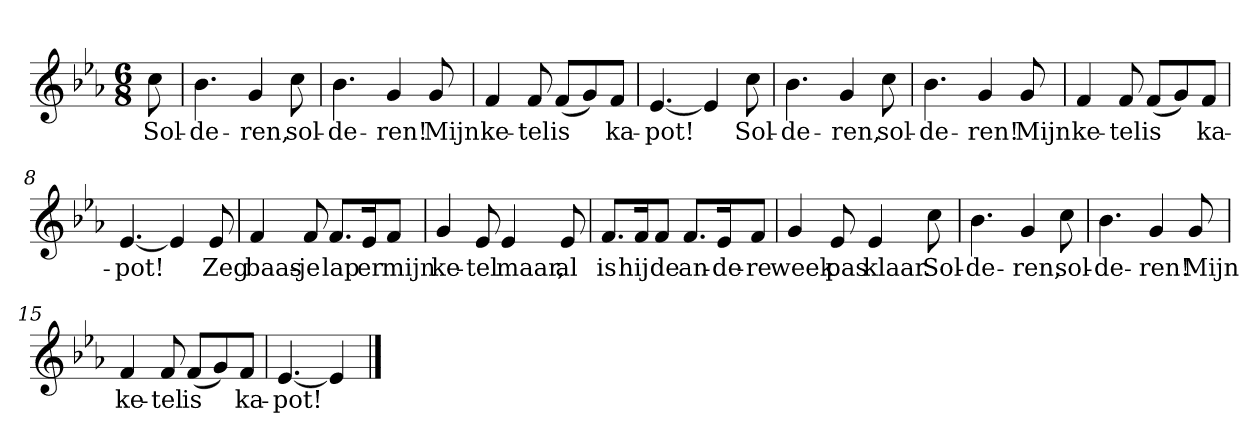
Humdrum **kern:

**kern	**text
*part1	*part1
*staff1	*staff1
*clefG2	*
*k[b-e-a-]	*
*E-:	*
*M6/8	*
*MM120	*
=	=
8cc	Sol-
=1	=1
4.b-	-de-
4g	-ren,
8cc	sol-
=2	=2
4.b-	-de-
4g	-ren!
8g	Mijn
=3	=3
4f	ke-
8f	-tel
(8f/L	is
8g/)	.
8f/J	ka-
=4	=4
[4.e-	-pot!
4e-]	.
8cc	Sol-
=5	=5
4.b-	-de-
4g	-ren,
8cc	sol-
=6	=6
4.b-	-de-
4g	-ren!
8g	Mijn
=7	=7
4f	ke-
8f	-tel
(8f/L	is
8g/)	.
8f/J	ka-
=8	=8
[4.e-	-pot!
4e-]	.
8e-	Zeg
=9	=9
4f	baas-
8f	-je
8.f/L	lap
16e-/K	er
8f/J	mijn
=10	=10
4g	ke-
8e-	-tel
4e-	maar,
8e-	al
=11	=11
8.f/L	is
16f/K	hij
8f/J	de
8.f/L	an-
16e-/K	-de-
8f/J	-re
=12	=12
4g	week
8e-	pas
4e-	klaar.
8cc	Sol-
=13	=13
4.b-	-de-
4g	-ren,
8cc	sol-
=14	=14
4.b-	-de-
4g	-ren!
8g	Mijn
=15	=15
4f	ke-
8f	-tel
(8f/L	is
8g/)	.
8f/J	ka-
=16	=16
[4.e-	-pot!
4e-]	.
==	==
*-	*-
